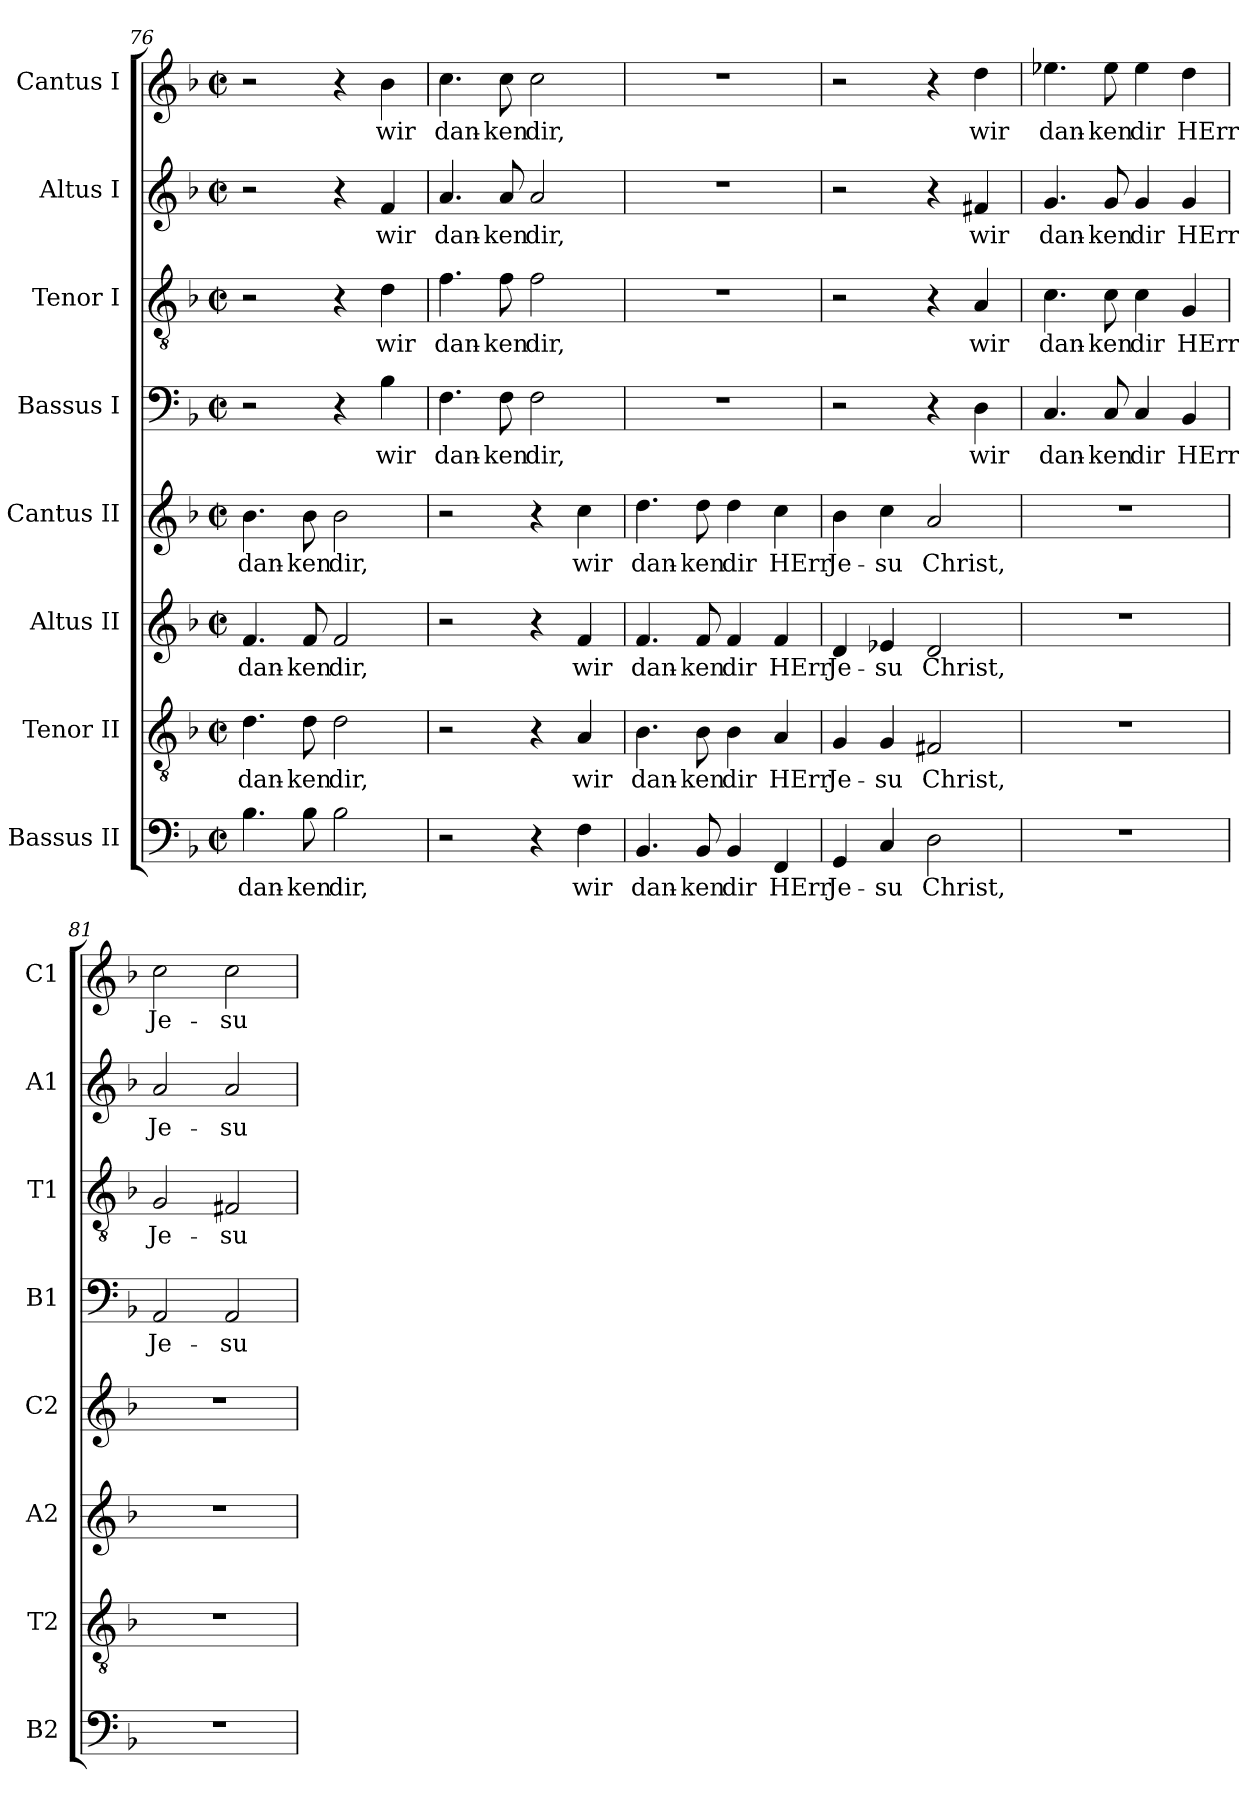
**kern	**text	**kern	**text	**kern	**text	**kern	**text	**kern	**text	**kern	**text	**kern	**text	**kern	**text
*part8	*part8	*part7	*part7	*part6	*part6	*part5	*part5	*part4	*part4	*part3	*part3	*part2	*part2	*part1	*part1
*staff8	*staff8	*staff7	*staff7	*staff6	*staff6	*staff5	*staff5	*staff4	*staff4	*staff3	*staff3	*staff2	*staff2	*staff1	*staff1
*I"Bassus II	*	*I"Tenor II	*	*I"Altus II	*	*I"Cantus II	*	*I"Bassus I	*	*I"Tenor I	*	*I"Altus I	*	*I"Cantus I	*
*I'B2	*	*I'T2	*	*I'A2	*	*I'C2	*	*I'B1	*	*I'T1	*	*I'A1	*	*I'C1	*
*clefF4	*	*clefGv2	*	*clefG2	*	*clefG2	*	*clefF4	*	*clefGv2	*	*clefG2	*	*clefG2	*
*k[b-]	*	*k[b-]	*	*k[b-]	*	*k[b-]	*	*k[b-]	*	*k[b-]	*	*k[b-]	*	*k[b-]	*
*F:	*	*F:	*	*F:	*	*F:	*	*F:	*	*F:	*	*F:	*	*F:	*
*M2/2	*	*M2/2	*	*M2/2	*	*M2/2	*	*M2/2	*	*M2/2	*	*M2/2	*	*M2/2	*
*met(c|)	*	*met(c|)	*	*met(c|)	*	*met(c|)	*	*met(c|)	*	*met(c|)	*	*met(c|)	*	*met(c|)	*
=76	=76	=76	=76	=76	=76	=76	=76	=76	=76	=76	=76	=76	=76	=76	=76
!	!LO:LY:b	!	!	!	!	!	!	!	!	!	!	!	!	!	!
!	!	!	!LO:LY:b	!	!	!	!	!	!	!	!	!	!	!	!
!	!	!	!	!	!LO:LY:b	!	!	!	!	!	!	!	!	!	!
!	!	!	!	!	!	!	!LO:LY:b	!	!	!	!	!	!	!	!
4.B-\	dan-	4.d\	dan-	4.f/	dan-	4.b-\	dan-	2r	.	2r	.	2r	.	2r	.
!	!LO:LY:b	!	!	!	!	!	!	!	!	!	!	!	!	!	!
!	!	!	!LO:LY:b	!	!	!	!	!	!	!	!	!	!	!	!
!	!	!	!	!	!LO:LY:b	!	!	!	!	!	!	!	!	!	!
!	!	!	!	!	!	!	!LO:LY:b	!	!	!	!	!	!	!	!
8B-\	-ken	8d\	-ken	8f/	-ken	8b-\	-ken	.	.	.	.	.	.	.	.
!	!LO:LY:b	!	!	!	!	!	!	!	!	!	!	!	!	!	!
!	!	!	!LO:LY:b	!	!	!	!	!	!	!	!	!	!	!	!
!	!	!	!	!	!LO:LY:b	!	!	!	!	!	!	!	!	!	!
!	!	!	!	!	!	!	!LO:LY:b	!	!	!	!	!	!	!	!
2B-\	dir,	2d\	dir,	2f/	dir,	2b-\	dir,	4r	.	4r	.	4r	.	4r	.
!	!	!	!	!	!	!	!	!	!LO:LY:b	!	!	!	!	!	!
!	!	!	!	!	!	!	!	!	!	!	!LO:LY:b	!	!	!	!
!	!	!	!	!	!	!	!	!	!	!	!	!	!LO:LY:b	!	!
!	!	!	!	!	!	!	!	!	!	!	!	!	!	!	!LO:LY:b
.	.	.	.	.	.	.	.	4B-\	wir	4d\	wir	4f/	wir	4b-\	wir
!!LO:LB:g=z
=77	=77	=77	=77	=77	=77	=77	=77	=77	=77	=77	=77	=77	=77	=77	=77
!	!	!	!	!	!	!	!	!	!LO:LY:b	!	!	!	!	!	!
!	!	!	!	!	!	!	!	!	!	!	!LO:LY:b	!	!	!	!
!	!	!	!	!	!	!	!	!	!	!	!	!	!LO:LY:b	!	!
!	!	!	!	!	!	!	!	!	!	!	!	!	!	!	!LO:LY:b
2r	.	2r	.	2r	.	2r	.	4.F\	dan-	4.f\	dan-	4.a/	dan-	4.cc\	dan-
!	!	!	!	!	!	!	!	!	!LO:LY:b	!	!	!	!	!	!
!	!	!	!	!	!	!	!	!	!	!	!LO:LY:b	!	!	!	!
!	!	!	!	!	!	!	!	!	!	!	!	!	!LO:LY:b	!	!
!	!	!	!	!	!	!	!	!	!	!	!	!	!	!	!LO:LY:b
.	.	.	.	.	.	.	.	8F\	-ken	8f\	-ken	8a/	-ken	8cc\	-ken
!	!	!	!	!	!	!	!	!	!LO:LY:b	!	!	!	!	!	!
!	!	!	!	!	!	!	!	!	!	!	!LO:LY:b	!	!	!	!
!	!	!	!	!	!	!	!	!	!	!	!	!	!LO:LY:b	!	!
!	!	!	!	!	!	!	!	!	!	!	!	!	!	!	!LO:LY:b
4r	.	4r	.	4r	.	4r	.	2F\	dir,	2f\	dir,	2a/	dir,	2cc\	dir,
!	!LO:LY:b	!	!	!	!	!	!	!	!	!	!	!	!	!	!
!	!	!	!LO:LY:b	!	!	!	!	!	!	!	!	!	!	!	!
!	!	!	!	!	!LO:LY:b	!	!	!	!	!	!	!	!	!	!
!	!	!	!	!	!	!	!LO:LY:b	!	!	!	!	!	!	!	!
4F\	wir	4A/	wir	4f/	wir	4cc\	wir	.	.	.	.	.	.	.	.
=78	=78	=78	=78	=78	=78	=78	=78	=78	=78	=78	=78	=78	=78	=78	=78
!	!LO:LY:b	!	!	!	!	!	!	!	!	!	!	!	!	!	!
!	!	!	!LO:LY:b	!	!	!	!	!	!	!	!	!	!	!	!
!	!	!	!	!	!LO:LY:b	!	!	!	!	!	!	!	!	!	!
!	!	!	!	!	!	!	!LO:LY:b	!	!	!	!	!	!	!	!
4.BB-/	dan-	4.B-\	dan-	4.f/	dan-	4.dd\	dan-	1r	.	1r	.	1r	.	1r	.
!	!LO:LY:b	!	!	!	!	!	!	!	!	!	!	!	!	!	!
!	!	!	!LO:LY:b	!	!	!	!	!	!	!	!	!	!	!	!
!	!	!	!	!	!LO:LY:b	!	!	!	!	!	!	!	!	!	!
!	!	!	!	!	!	!	!LO:LY:b	!	!	!	!	!	!	!	!
8BB-/	-ken	8B-\	-ken	8f/	-ken	8dd\	-ken	.	.	.	.	.	.	.	.
!	!LO:LY:b	!	!	!	!	!	!	!	!	!	!	!	!	!	!
!	!	!	!LO:LY:b	!	!	!	!	!	!	!	!	!	!	!	!
!	!	!	!	!	!LO:LY:b	!	!	!	!	!	!	!	!	!	!
!	!	!	!	!	!	!	!LO:LY:b	!	!	!	!	!	!	!	!
4BB-/	dir	4B-\	dir	4f/	dir	4dd\	dir	.	.	.	.	.	.	.	.
!	!LO:LY:b	!	!	!	!	!	!	!	!	!	!	!	!	!	!
!	!	!	!LO:LY:b	!	!	!	!	!	!	!	!	!	!	!	!
!	!	!	!	!	!LO:LY:b	!	!	!	!	!	!	!	!	!	!
!	!	!	!	!	!	!	!LO:LY:b	!	!	!	!	!	!	!	!
4FF/	HErr	4A/	HErr	4f/	HErr	4cc\	HErr	.	.	.	.	.	.	.	.
=79	=79	=79	=79	=79	=79	=79	=79	=79	=79	=79	=79	=79	=79	=79	=79
!	!LO:LY:b	!	!	!	!	!	!	!	!	!	!	!	!	!	!
!	!	!	!LO:LY:b	!	!	!	!	!	!	!	!	!	!	!	!
!	!	!	!	!	!LO:LY:b	!	!	!	!	!	!	!	!	!	!
!	!	!	!	!	!	!	!LO:LY:b	!	!	!	!	!	!	!	!
4GG/	Je-	4G/	Je-	4d/	Je-	4b-\	Je-	2r	.	2r	.	2r	.	2r	.
!	!LO:LY:b	!	!	!	!	!	!	!	!	!	!	!	!	!	!
!	!	!	!LO:LY:b	!	!	!	!	!	!	!	!	!	!	!	!
!	!	!	!	!	!LO:LY:b	!	!	!	!	!	!	!	!	!	!
!	!	!	!	!	!	!	!LO:LY:b	!	!	!	!	!	!	!	!
4C/	-su	4G/	-su	4e-X/	-su	4cc\	-su	.	.	.	.	.	.	.	.
!	!LO:LY:b	!	!	!	!	!	!	!	!	!	!	!	!	!	!
!	!	!	!LO:LY:b	!	!	!	!	!	!	!	!	!	!	!	!
!	!	!	!	!	!LO:LY:b	!	!	!	!	!	!	!	!	!	!
!	!	!	!	!	!	!	!LO:LY:b	!	!	!	!	!	!	!	!
2D\	Christ,	2F#X/	Christ,	2d/	Christ,	2a/	Christ,	4r	.	4r	.	4r	.	4r	.
!	!	!	!	!	!	!	!	!	!LO:LY:b	!	!	!	!	!	!
!	!	!	!	!	!	!	!	!	!	!	!LO:LY:b	!	!	!	!
!	!	!	!	!	!	!	!	!	!	!	!	!	!LO:LY:b	!	!
!	!	!	!	!	!	!	!	!	!	!	!	!	!	!	!LO:LY:b
.	.	.	.	.	.	.	.	4D\	wir	4A/	wir	4f#X/	wir	4dd\	wir
=80	=80	=80	=80	=80	=80	=80	=80	=80	=80	=80	=80	=80	=80	=80	=80
!	!	!	!	!	!	!	!	!	!LO:LY:b	!	!	!	!	!	!
!	!	!	!	!	!	!	!	!	!	!	!LO:LY:b	!	!	!	!
!	!	!	!	!	!	!	!	!	!	!	!	!	!LO:LY:b	!	!
!	!	!	!	!	!	!	!	!	!	!	!	!	!	!	!LO:LY:b
1r	.	1r	.	1r	.	1r	.	4.C/	dan-	4.c\	dan-	4.g/	dan-	4.ee-X\	dan-
!	!	!	!	!	!	!	!	!	!LO:LY:b	!	!	!	!	!	!
!	!	!	!	!	!	!	!	!	!	!	!LO:LY:b	!	!	!	!
!	!	!	!	!	!	!	!	!	!	!	!	!	!LO:LY:b	!	!
!	!	!	!	!	!	!	!	!	!	!	!	!	!	!	!LO:LY:b
.	.	.	.	.	.	.	.	8C/	-ken	8c\	-ken	8g/	-ken	8ee-\	-ken
!	!	!	!	!	!	!	!	!	!LO:LY:b	!	!	!	!	!	!
!	!	!	!	!	!	!	!	!	!	!	!LO:LY:b	!	!	!	!
!	!	!	!	!	!	!	!	!	!	!	!	!	!LO:LY:b	!	!
!	!	!	!	!	!	!	!	!	!	!	!	!	!	!	!LO:LY:b
.	.	.	.	.	.	.	.	4C/	dir	4c\	dir	4g/	dir	4ee-\	dir
!	!	!	!	!	!	!	!	!	!LO:LY:b	!	!	!	!	!	!
!	!	!	!	!	!	!	!	!	!	!	!LO:LY:b	!	!	!	!
!	!	!	!	!	!	!	!	!	!	!	!	!	!LO:LY:b	!	!
!	!	!	!	!	!	!	!	!	!	!	!	!	!	!	!LO:LY:b
.	.	.	.	.	.	.	.	4BB-/	HErr	4G/	HErr	4g/	HErr	4dd\	HErr
=81	=81	=81	=81	=81	=81	=81	=81	=81	=81	=81	=81	=81	=81	=81	=81
!	!	!	!	!	!	!	!	!	!LO:LY:b	!	!	!	!	!	!
!	!	!	!	!	!	!	!	!	!	!	!LO:LY:b	!	!	!	!
!	!	!	!	!	!	!	!	!	!	!	!	!	!LO:LY:b	!	!
!	!	!	!	!	!	!	!	!	!	!	!	!	!	!	!LO:LY:b
1r	.	1r	.	1r	.	1r	.	2AA/	Je-	2G/	Je-	2a/	Je-	2cc\	Je-
!	!	!	!	!	!	!	!	!	!LO:LY:b	!	!	!	!	!	!
!	!	!	!	!	!	!	!	!	!	!	!LO:LY:b	!	!	!	!
!	!	!	!	!	!	!	!	!	!	!	!	!	!LO:LY:b	!	!
!	!	!	!	!	!	!	!	!	!	!	!	!	!	!	!LO:LY:b
.	.	.	.	.	.	.	.	2AA/	-su	2F#X/	-su	2a/	-su	2cc\	-su
=	=	=	=	=	=	=	=	=	=	=	=	=	=	=	=
*-	*-	*-	*-	*-	*-	*-	*-	*-	*-	*-	*-	*-	*-	*-	*-
